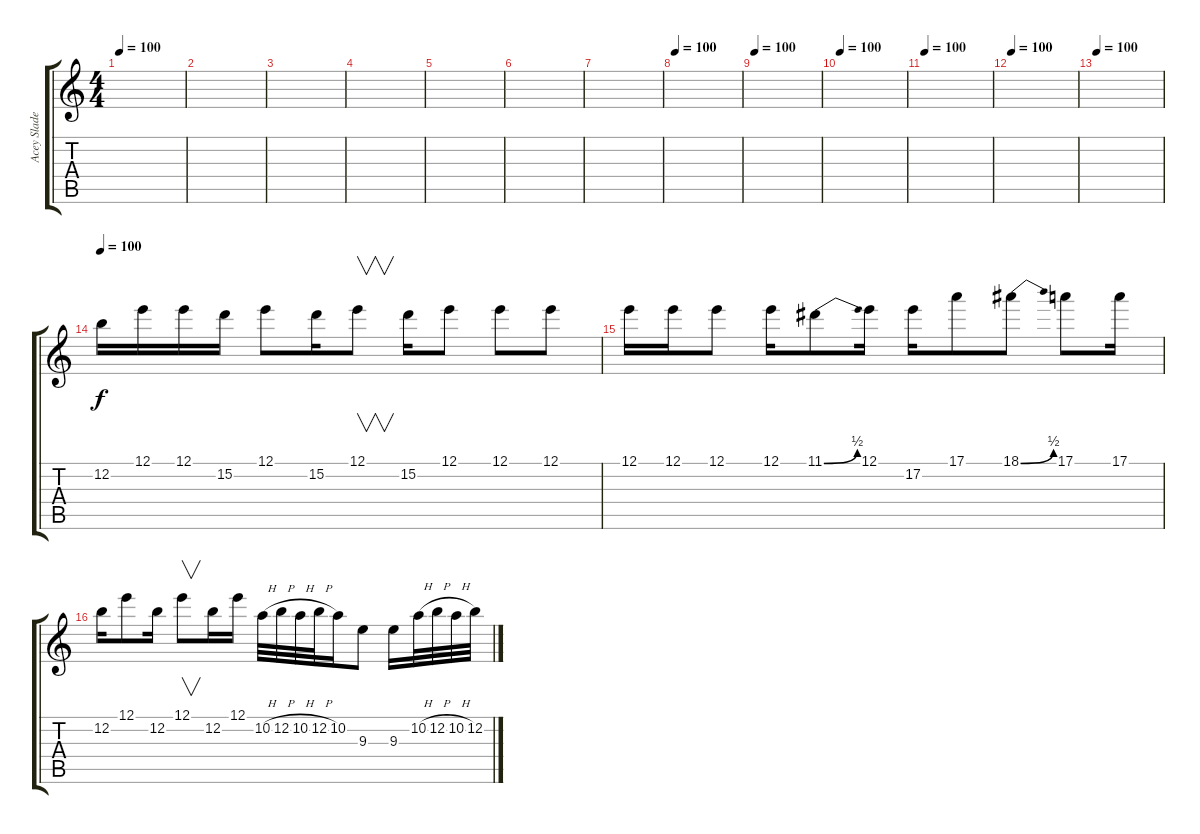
\track ("Acey Slade \\ Tripp Eisen" "Acey Slade") {instrument overdrivenguitar}
\staff {score tabs}
\tuning (E4 B3 G3 D3 A2 D2) {hide}
\ts (4 4)
\tempo 100
\tempo 120
\tempo 100
\clef g2
\ks c
|
|
|
|
|
|
|
\tempo 100
|
\tempo 100
|
\tempo 100
|
\tempo 100
|
\tempo 100
|
\tempo 100
|
\tempo 100
12.2.16 12.1.16 12.1.16 15.2.16 12.1.8 15.2.16 12.1.8{v} 15.2.16 12.1.8 12.1.8 12.1.8 |
12.1.16 12.1.16 12.1.8 12.1.16 11.1{be (bend 0 0 60 2)}.8 12.1.16 17.2.16 17.1.8 18.1{be (bend 0 0 60 2)}.8 17.1.8 17.1.16 |
12.2.16 12.1.8 12.2.16 12.1.8{v} 12.2.16 12.1.16 10.2{h}.32 12.2{h}.32 10.2{h}.32 12.2{h}.32 10.2.16 9.3.8 9.3.16 10.2{h}.32 12.2{h}.32 10.2{h}.32 12.2{h}.32
